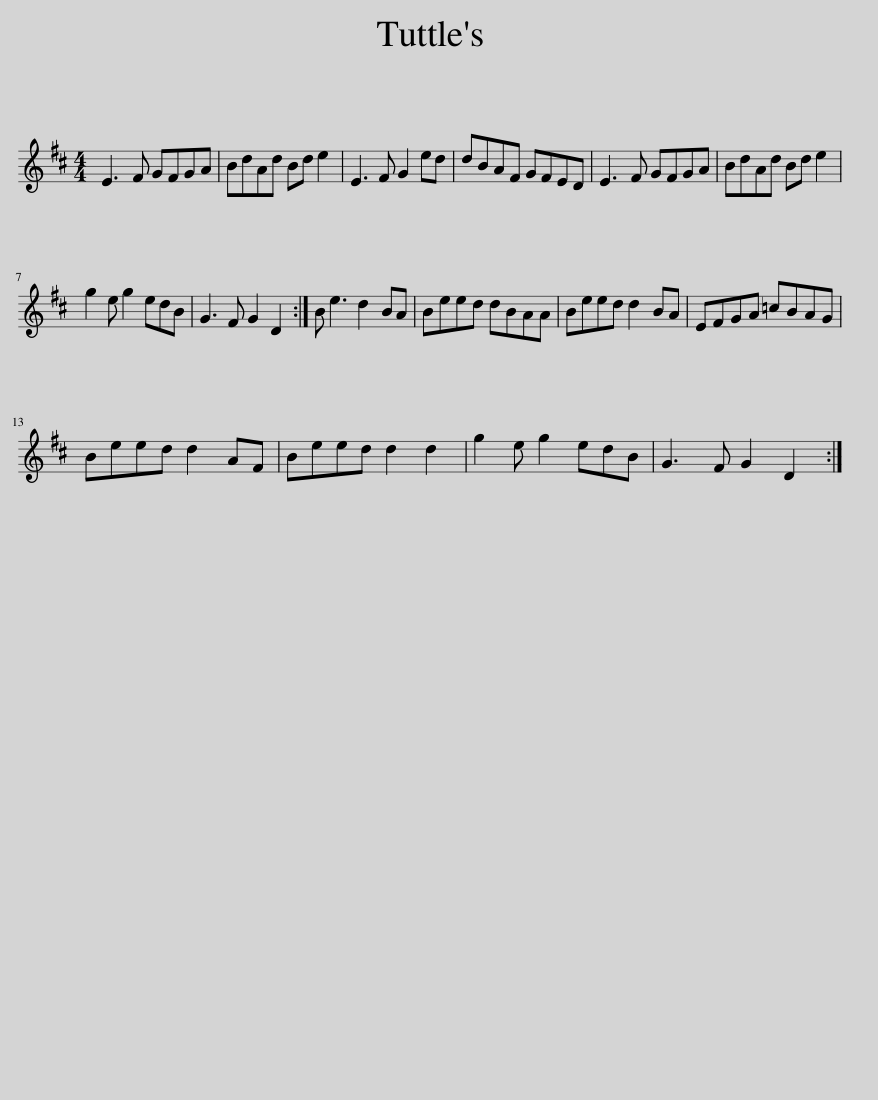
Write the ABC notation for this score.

X:1
L:1/8
M:4/4
I:linebreak $
K:D
V:1 treble
V:1
 E3 F GFGA | BdAd Bd e2 | E3 F G2 ed | dBAF GFED | E3 F GFGA | %5
 BdAd Bd e2 |$ g2 e g2 edB | G3 F G2 D2 :| B e3 d2 BA | Beed dBAA | %10
 Beed d2 BA | EFGA =cBAG |$ Beed d2 AF | Beed d2 d2 | g2 e g2 edB | %15
 G3 F G2 D2 :| %16
